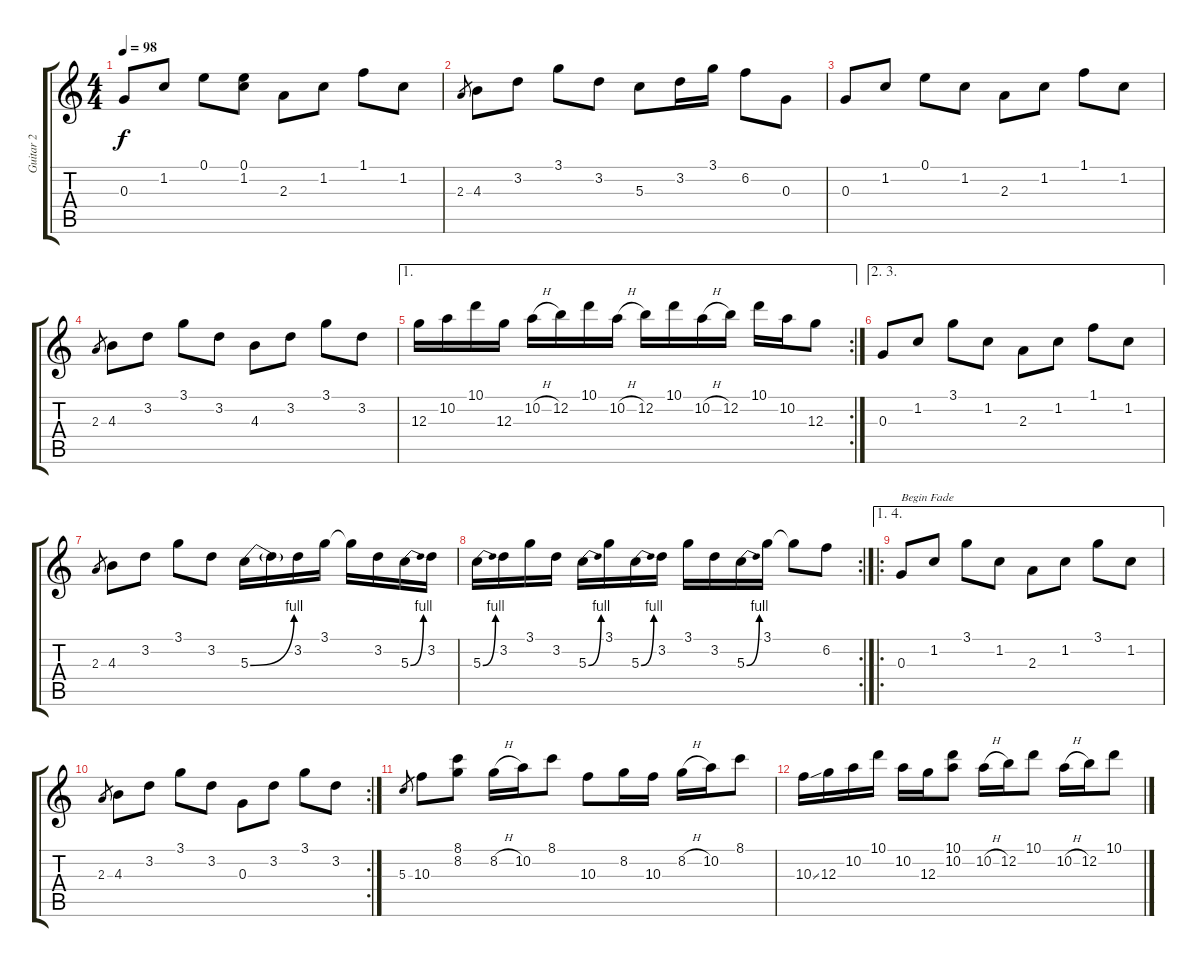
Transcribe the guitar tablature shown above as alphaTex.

\track ("Guitar 2" "Guitar 2") {instrument electricguitarclean}
\staff {score tabs}
\tuning (E4 B3 G3 D3 A2 E2) {hide}
\ts (4 4)
\tempo 98
\clef g2
\ks c
0.3.8{dy f} 1.2.8 0.1.8 (0.1 1.2).8 2.3.8 1.2.8 1.1.8 1.2.8 |
2.3.8{gr} 4.3.8 3.2.8 3.1.8 3.2.8 5.3.8 3.2.16 3.1.16 6.2.8 0.3.8 |
0.3.8 1.2.8 0.1.8 1.2.8 2.3.8 1.2.8 1.1.8 1.2.8 |
2.3.8{gr} 4.3.8 3.2.8 3.1.8 3.2.8 4.3.8 3.2.8 3.1.8 3.2.8 |
\ae 1
\rc 2
12.3.16 10.2.16 10.1.16 12.3.16 10.2{h}.16 12.2.16 10.1.16 10.2{h}.16 12.2.16 10.1.16 10.2{h}.16 12.2.16 10.1.16 10.2.16 12.3.8 |
\ae (2 3)
0.3.8 1.2.8 3.1.8 1.2.8 2.3.8 1.2.8 1.1.8 1.2.8 |
2.3.8{gr} 4.3.8 3.2.8 3.1.8 3.2.8 5.3{be (bend 0 0 60 4)}.16 5.3{t}.16 3.2.16 3.1.16 3.1{t}.16 3.2.16 5.3{be (bend 0 0 60 4)}.16 3.2.16 |
\rc 2
5.3{be (bend 0 0 60 4)}.16 3.2.16 3.1.16 3.2.16 5.3{be (bend 0 0 60 4)}.16 3.1.16 5.3{be (bend 0 0 60 4)}.16 3.2.16 3.1.16 3.2.16 5.3{be (bend 0 0 60 4)}.16 3.1.16 3.1{t}.8 6.2.8 |
\ae (1 4)
\ro
0.3.8{txt "Begin Fade"} 1.2.8 3.1.8 1.2.8 2.3.8 1.2.8 3.1.8 1.2.8 |
\rc 2
2.3.8{gr} 4.3.8 3.2.8 3.1.8 3.2.8 0.3.8 3.2.8 3.1.8 3.2.8 |
5.3.8{gr} 10.3.8 (8.1 8.2).8 8.2{h}.16 10.2.16 8.1.8 10.3.8 8.2.16 10.3.16 8.2{h}.16 10.2.16 8.1.8 |
10.3{ss}.16 12.3.16 10.2.16 10.1.16 10.2.16 12.3.16 (10.1 10.2).8 10.2{h}.16 12.2.16 10.1.8 10.2{h}.16 12.2.16 10.1.8
